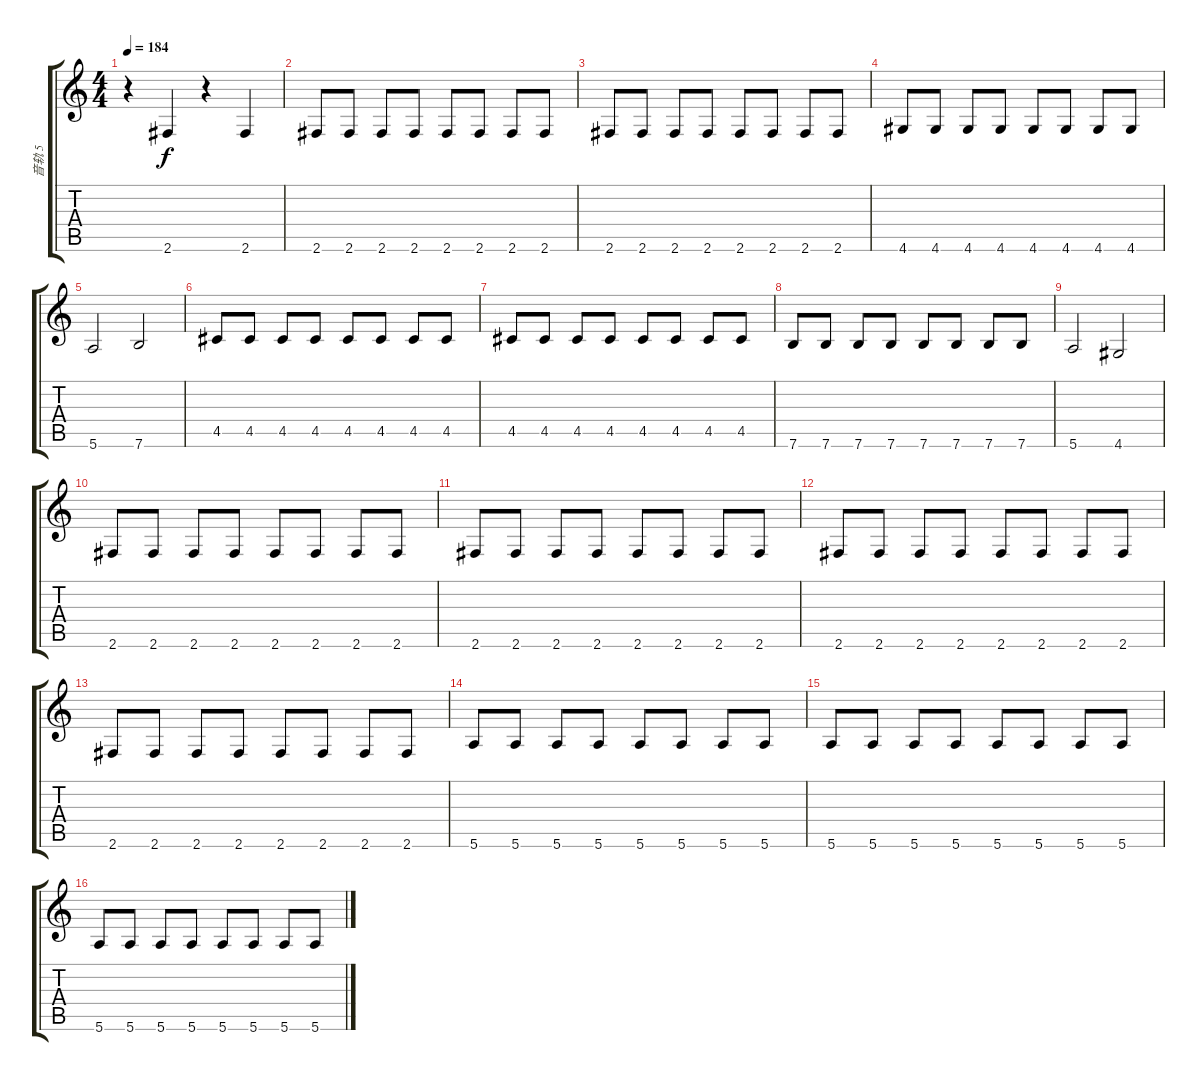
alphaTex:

\track ("音轨 5" "音轨 5") {instrument acousticbass}
\staff {score tabs}
\tuning (E4 B3 G3 D3 A2 E2) {hide}
\ts (4 4)
\tempo 184
\clef g2
\ks c
r.4{dy f} 2.6.4 r.4 2.6.4 |
2.6.8 2.6.8 2.6.8 2.6.8 2.6.8 2.6.8 2.6.8 2.6.8 |
2.6.8 2.6.8 2.6.8 2.6.8 2.6.8 2.6.8 2.6.8 2.6.8 |
4.6.8 4.6.8 4.6.8 4.6.8 4.6.8 4.6.8 4.6.8 4.6.8 |
5.6.2 7.6.2 |
4.5.8 4.5.8 4.5.8 4.5.8 4.5.8 4.5.8 4.5.8 4.5.8 |
4.5.8 4.5.8 4.5.8 4.5.8 4.5.8 4.5.8 4.5.8 4.5.8 |
7.6.8 7.6.8 7.6.8 7.6.8 7.6.8 7.6.8 7.6.8 7.6.8 |
5.6.2 4.6.2 |
2.6.8 2.6.8 2.6.8 2.6.8 2.6.8 2.6.8 2.6.8 2.6.8 |
2.6.8 2.6.8 2.6.8 2.6.8 2.6.8 2.6.8 2.6.8 2.6.8 |
2.6.8 2.6.8 2.6.8 2.6.8 2.6.8 2.6.8 2.6.8 2.6.8 |
2.6.8 2.6.8 2.6.8 2.6.8 2.6.8 2.6.8 2.6.8 2.6.8 |
5.6.8 5.6.8 5.6.8 5.6.8 5.6.8 5.6.8 5.6.8 5.6.8 |
5.6.8 5.6.8 5.6.8 5.6.8 5.6.8 5.6.8 5.6.8 5.6.8 |
5.6.8 5.6.8 5.6.8 5.6.8 5.6.8 5.6.8 5.6.8 5.6.8
